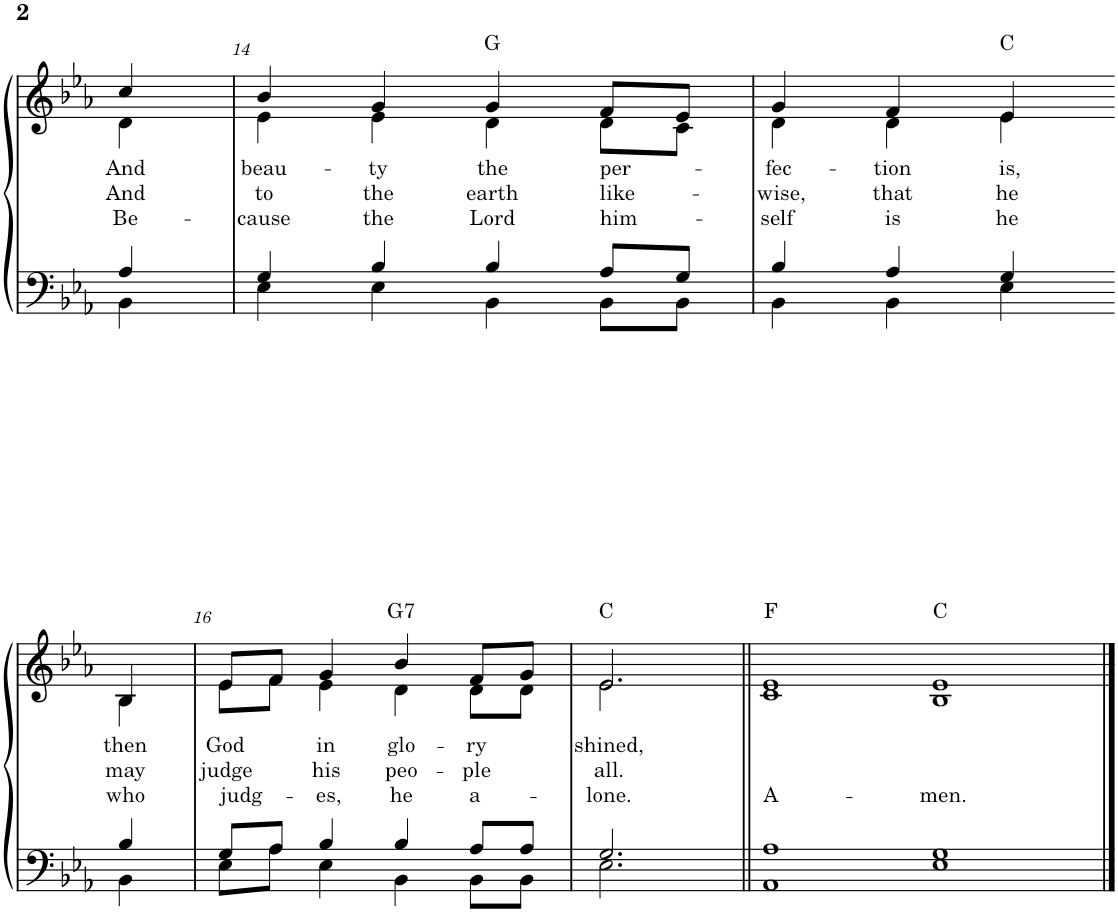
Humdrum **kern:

**kern	**kern	**text	**text	**text	**harte
*part1	*part1	*part1	*part1	*part1	*part1
*staff2	*staff1	*staff1	*staff1	*staff1	*
*I"Choir	*	*	*	*	*
!!LO:PB:g=z
*clefF4	*clefG2	*	*	*	*
*k[b-e-a-]	*k[b-e-a-]	*	*	*	*
*E-:	*E-:	*	*	*	*
*M4/4	*M4/4	*	*	*	*
=13X4	=13X4	=13X4	=13X4	=13X4	=13X4
*^	*	*	*	*	*
!	!	!	!LO:LY:b	!LO:LY:b	!LO:LY:b	!
*	*	*^	*	*	*	*
4A-/	4BB-\	4cc/	4d\	And	And	Be-	.
=14	=14	=14	=14	=14	=14	=14	=14
!	!	!	!	!LO:LY:b	!LO:LY:b	!LO:LY:b	!
4G/	4E-\	4b-/	4e-\	beau-	to	-cause	.
!	!	!	!	!LO:LY:b	!LO:LY:b	!LO:LY:b	!
4B-/	4E-\	4g/	4e-\	-ty	the	the	.
!	!	!	!	!LO:LY:b	!LO:LY:b	!LO:LY:b	!
4B-/	4BB-\	4g/	4d\	the	earth	Lord	G:maj
!	!	!	!	!LO:LY:b	!LO:LY:b	!LO:LY:b	!
8A-/L	8BB-\L	8f/L	8d\L	per-	like-	him-	.
8G/J	8BB-\J	8e-/J	8c\J	.	.	.	.
=15	=15	=15	=15	=15	=15	=15	=15
!	!	!	!	!LO:LY:b	!LO:LY:b	!LO:LY:b	!
4B-/	4BB-\	4g/	4d\	-fec-	-wise,	-self	.
!	!	!	!	!LO:LY:b	!LO:LY:b	!LO:LY:b	!
4A-/	4BB-\	4f/	4d\	-tion	that	is	.
!	!	!	!	!LO:LY:b	!LO:LY:b	!LO:LY:b	!
4G/	4E-\	4e-/	4e-\	is,	he	he	C:maj
!!LO:LB:g=z	!!
=15X5-	=15X5-	=15X5-	=15X5-	=15X5-	=15X5-	=15X5-	=15X5-
!	!	!	!	!LO:LY:b	!LO:LY:b	!LO:LY:b	!
4B-/	4BB-\	4B-/	4B-\	then	may	who	.
=16	=16	=16	=16	=16	=16	=16	=16
!	!	!	!	!LO:LY:b	!LO:LY:b	!LO:LY:b	!
8G/L	8E-\L	8e-/L	8e-\L	God	judge	judg-	.
8A-/J	8A-\J	8f/J	8f\J	.	.	.	.
!	!	!	!	!LO:LY:b	!LO:LY:b	!LO:LY:b	!
4B-/	4E-\	4g/	4e-\	in	his	-es,	.
!	!	!	!	!LO:LY:b	!LO:LY:b	!LO:LY:b	!LO:H:kt=7
4B-/	4BB-\	4b-/	4d\	glo-	peo-	he	G:7
!	!	!	!	!LO:LY:b	!LO:LY:b	!LO:LY:b	!
8A-/L	8BB-\L	8f/L	8d\L	-ry	-ple	a-	.
8A-/J	8BB-\J	8g/J	8d\J	.	.	.	.
=17	=17	=17	=17	=17	=17	=17	=17
!	!	!	!	!LO:LY:b	!LO:LY:b	!LO:LY:b	!
2.G/	2.E-\	2.e-/	2.e-\	shined,	all.	-lone.	C:maj
=18||	=18||	=18||	=18||	=18||	=18||	=18||	=18||
!	!	!	!	!	!	!LO:LY:b	!
1A-	1AA-	1e-	1c	.	.	A-	F:maj
!	!	!	!	!	!	!LO:LY:b	!
1G	1E-	1e-	1B-	.	.	-men.	C:maj
*v	*v	*	*	*	*	*	*
*	*v	*v	*	*	*	*
==	==	==	==	==	==
*-	*-	*-	*-	*-	*-
